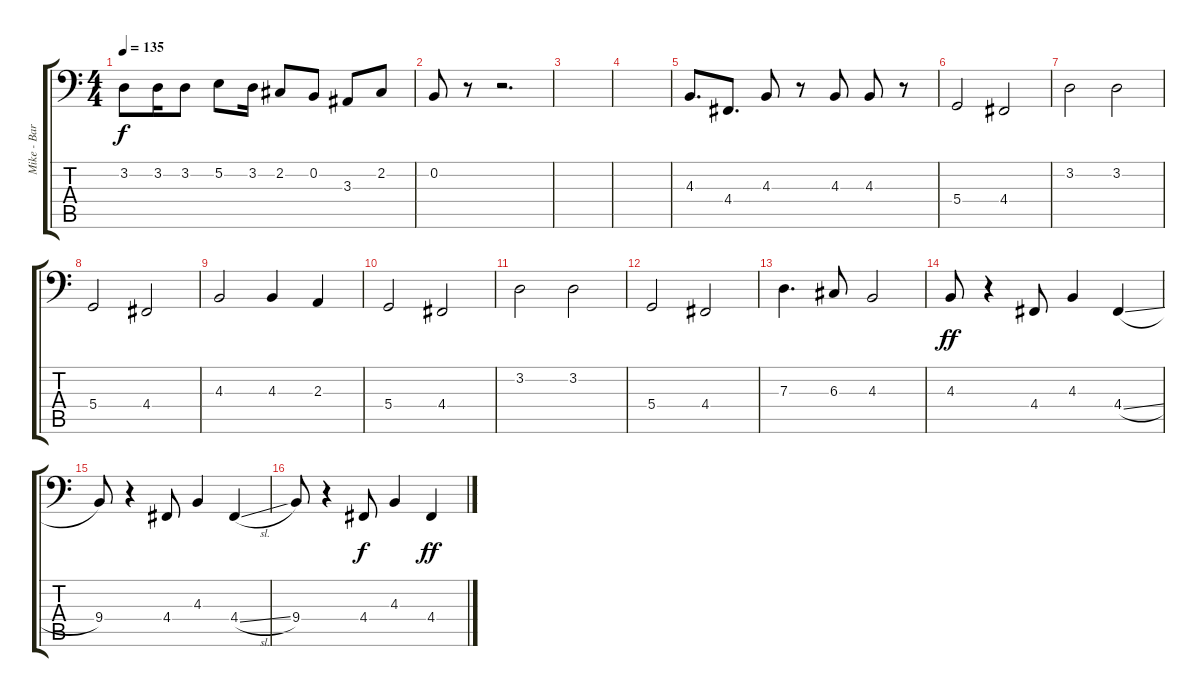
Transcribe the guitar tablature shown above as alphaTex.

\track ("Mike - Bari" "Mike - Bar") {instrument baritonesax}
\staff {score tabs}
\tuning (E3 B2 G2 D2 A1 E1) {hide}
\ts (4 4)
\tempo 135
\clef f4
\ks c
3.2.8{dy f} 3.2.16 3.2.8 5.2.8 3.2.16 2.2.8 0.2.8 3.3.8 2.2.8 |
0.2.8 r.8 r.2{d} |
|
|
4.3.8{d} 4.4.8{d} 4.3.8 r.8 4.3.8 4.3.8 r.8 |
5.4.2 4.4.2 |
3.2.2 3.2.2 |
5.4.2 4.4.2 |
4.3.2 4.3.4 2.3.4 |
5.4.2 4.4.2 |
3.2.2 3.2.2 |
5.4.2 4.4.2 |
7.3.4{d} 6.3.8 4.3.2 |
4.3.8{dy ff} r.4 4.4.8 4.3.4 4.4{sl}.4 |
9.4.8 r.4 4.4.8 4.3.4 4.4{sl}.4 |
9.4.8 r.4 4.4.8{dy f} 4.3.4 4.4{sl}.4{dy ff}
